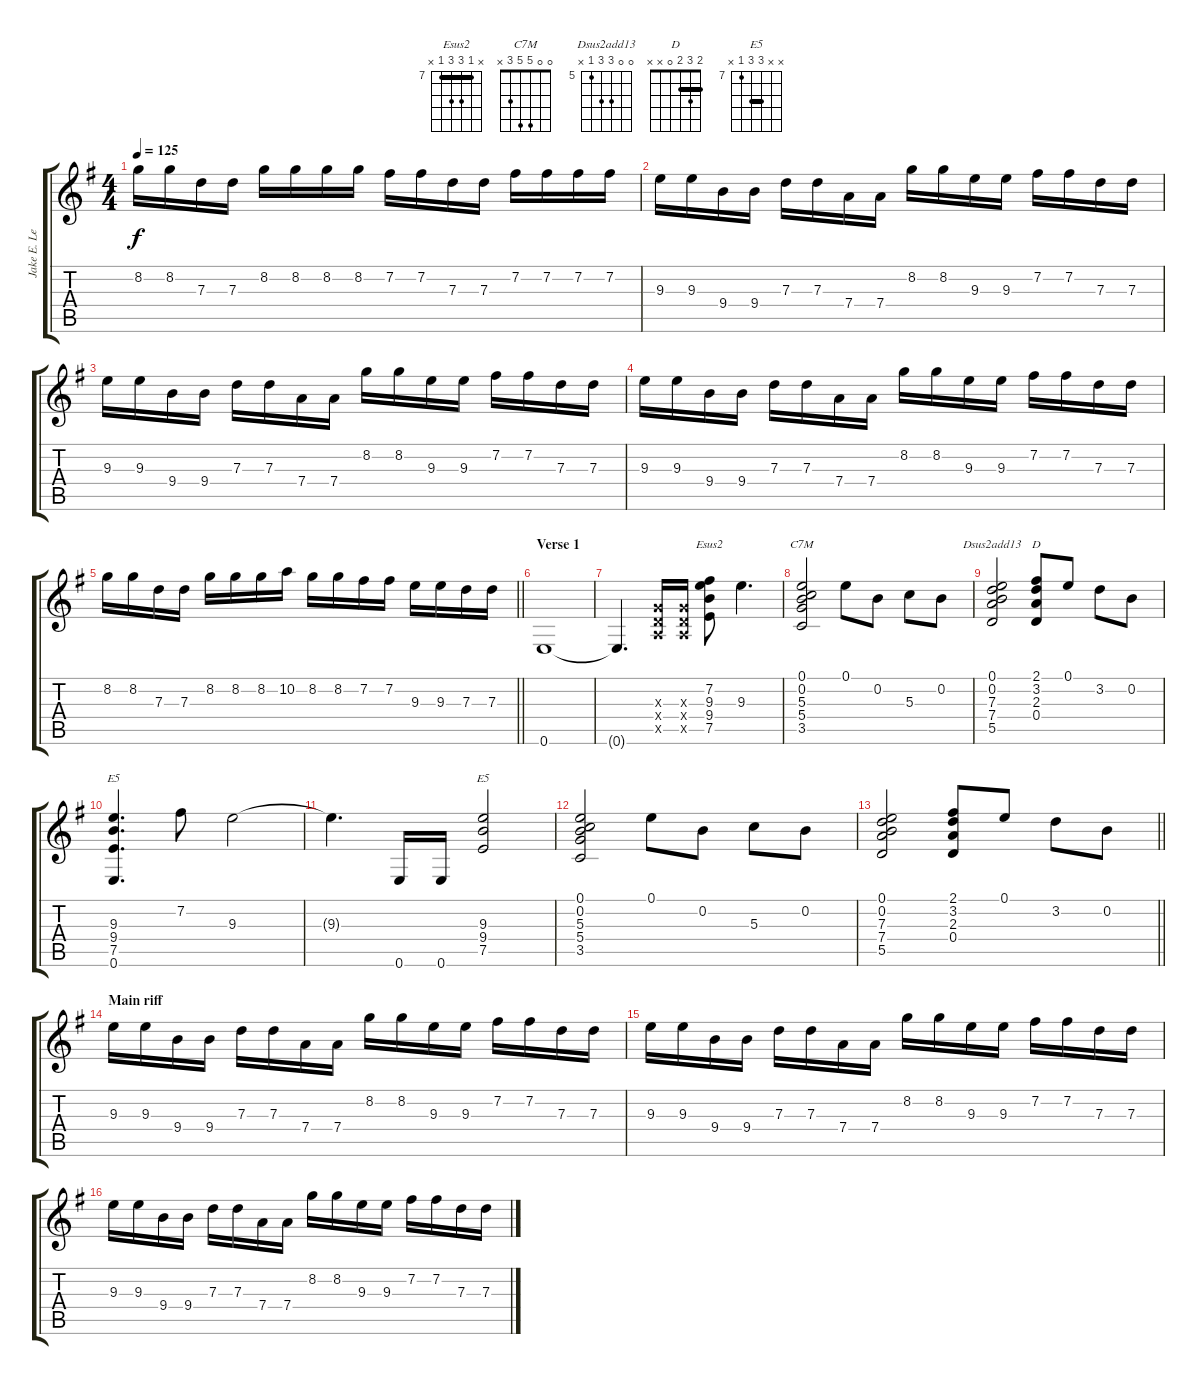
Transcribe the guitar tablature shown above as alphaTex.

\track ("Jake E. Lee " "Jake E. Le") {instrument distortionguitar}
\staff {score tabs}
\tuning (E4 B3 G3 D3 A2 E2) {hide}
\chord ("Esus2" x 7 9 9 7 x) {firstfret 7 barre 7}
\chord ("C7M" 0 0 5 5 3 x)
\chord ("Dsus2add13" 0 0 7 7 5 x) {firstfret 5}
\chord ("D" 2 3 2 0 x x) {barre 2}
\chord ("E5" x x 9 9 7 0) {firstfret 7 barre 9}
\chord ("E5" x x 9 9 7 x) {firstfret 7 barre 9}
\ts (4 4)
\tempo 125
\clef g2
\ks eminor
8.2.16{dy f} 8.2.16 7.3.16 7.3.16 8.2.16 8.2.16 8.2.16 8.2.16 7.2.16 7.2.16 7.3.16 7.3.16 7.2.16 7.2.16 7.2.16 7.2.16 |
9.3.16 9.3.16 9.4.16 9.4.16 7.3.16 7.3.16 7.4.16 7.4.16 8.2.16 8.2.16 9.3.16 9.3.16 7.2.16 7.2.16 7.3.16 7.3.16 |
9.3.16 9.3.16 9.4.16 9.4.16 7.3.16 7.3.16 7.4.16 7.4.16 8.2.16 8.2.16 9.3.16 9.3.16 7.2.16 7.2.16 7.3.16 7.3.16 |
9.3.16 9.3.16 9.4.16 9.4.16 7.3.16 7.3.16 7.4.16 7.4.16 8.2.16 8.2.16 9.3.16 9.3.16 7.2.16 7.2.16 7.3.16 7.3.16 |
\barLineRight lightlight
8.2.16 8.2.16 7.3.16 7.3.16 8.2.16 8.2.16 8.2.16 10.2.16 8.2.16 8.2.16 7.2.16 7.2.16 9.3.16 9.3.16 7.3.16 7.3.16 |
\section ("" "Verse 1")
0.6.1 |
0.6{t}.4{d} (0.3{x} 0.4{x} 0.5{x}).16 (0.3{x} 0.4{x} 0.5{x}).16 (7.2 9.3 9.4 7.5).8{ch "Esus2"} 9.3.4{d} |
(0.1 0.2 5.3 5.4 3.5).2{ch "C7M"} 0.1.8 0.2.8 5.3.8 0.2.8 |
(0.1 0.2 7.3 7.4 5.5).2{ch "Dsus2add13"} (2.1 3.2 2.3 0.4).8{ch "D"} 0.1.8 3.2.8 0.2.8 |
(9.3 9.4 7.5 0.6).4{d ch "E5"} 7.2.8 9.3.2 |
9.3{t}.4{d} 0.6.16 0.6.16 (9.3 9.4 7.5).2{ch "E5"} |
(0.1 0.2 5.3 5.4 3.5).2 0.1.8 0.2.8 5.3.8 0.2.8 |
\barLineRight lightlight
(0.1 0.2 7.3 7.4 5.5).2 (2.1 3.2 2.3 0.4).8 0.1.8 3.2.8 0.2.8 |
\section ("" "Main riff")
9.3.16 9.3.16 9.4.16 9.4.16 7.3.16 7.3.16 7.4.16 7.4.16 8.2.16 8.2.16 9.3.16 9.3.16 7.2.16 7.2.16 7.3.16 7.3.16 |
9.3.16 9.3.16 9.4.16 9.4.16 7.3.16 7.3.16 7.4.16 7.4.16 8.2.16 8.2.16 9.3.16 9.3.16 7.2.16 7.2.16 7.3.16 7.3.16 |
9.3.16 9.3.16 9.4.16 9.4.16 7.3.16 7.3.16 7.4.16 7.4.16 8.2.16 8.2.16 9.3.16 9.3.16 7.2.16 7.2.16 7.3.16 7.3.16
